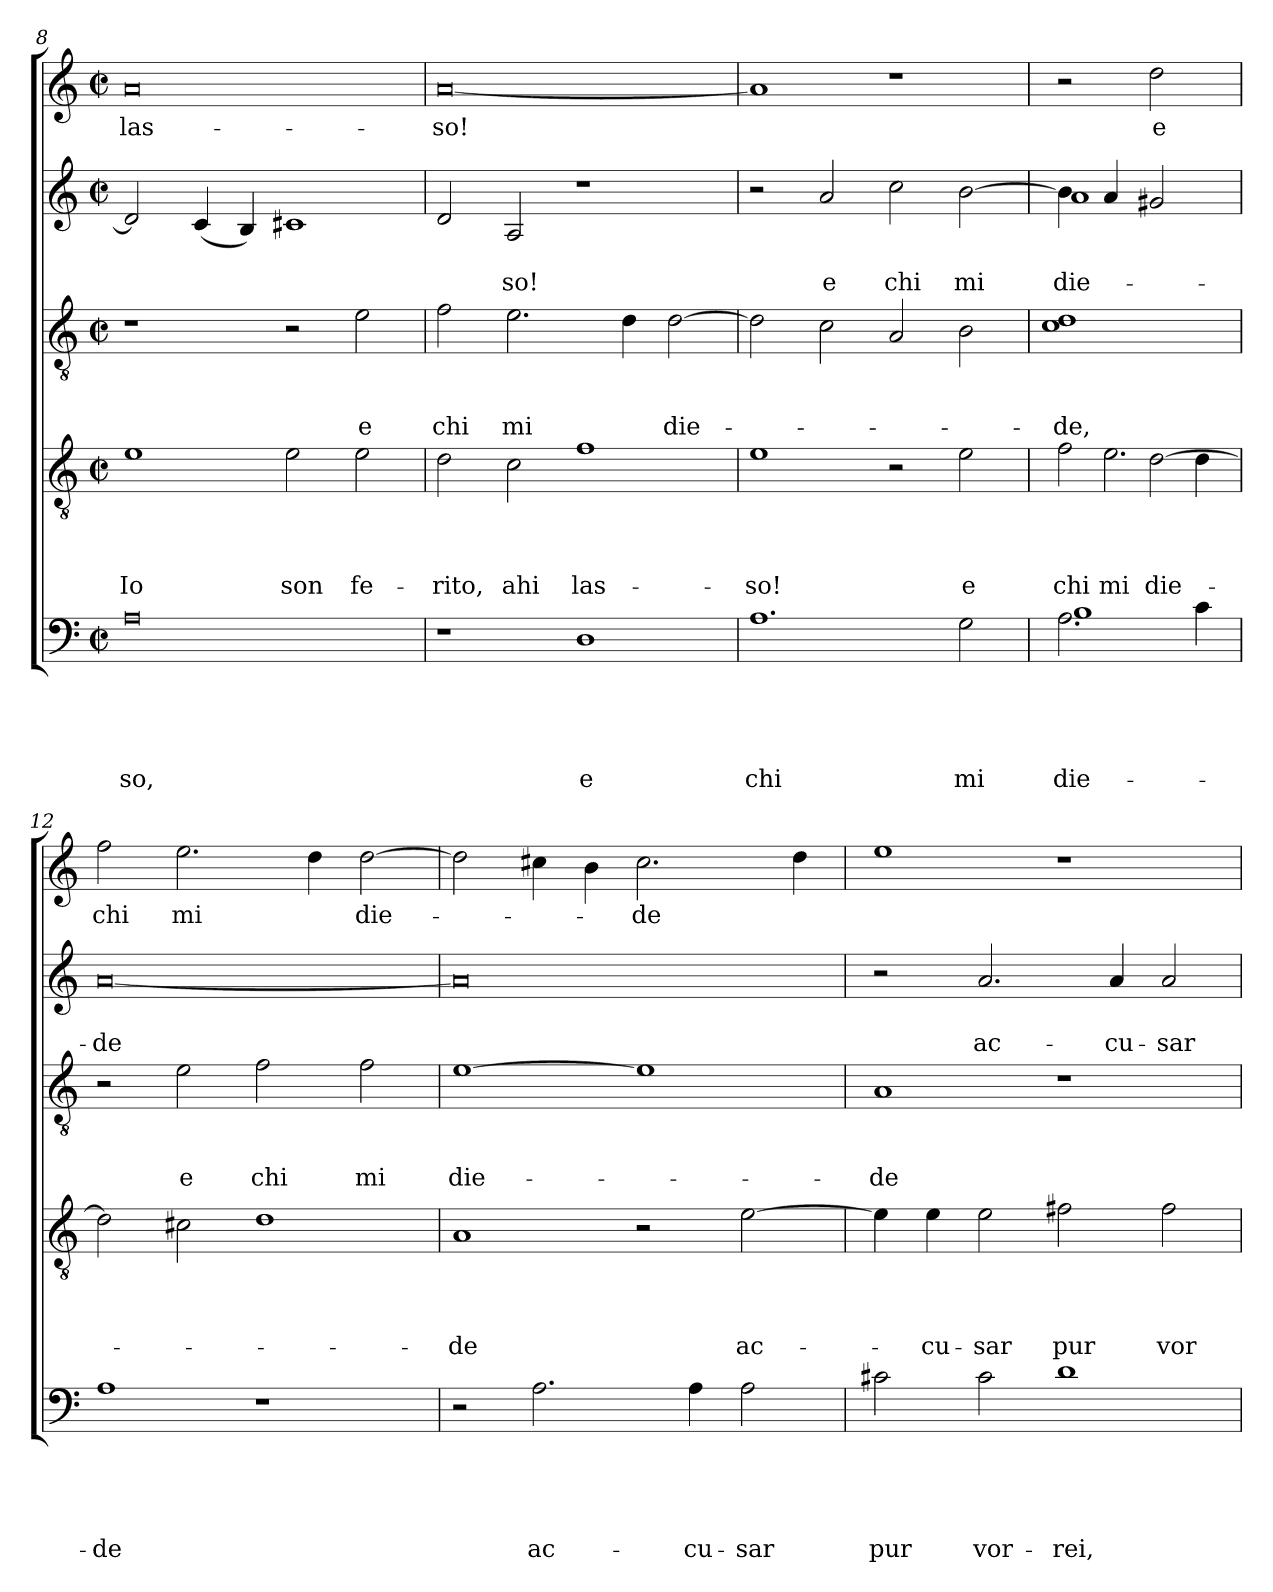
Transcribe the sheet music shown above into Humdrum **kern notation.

**kern	**text	**text	**text	**text	**text	**kern	**text	**text	**text	**text	**kern	**text	**text	**text	**kern	**text	**text	**kern	**text
*part5	*part5	*part5	*part5	*part5	*part5	*part4	*part4	*part4	*part4	*part4	*part3	*part3	*part3	*part3	*part2	*part2	*part2	*part1	*part1
*staff5	*staff5	*staff5	*staff5	*staff5	*staff5	*staff4	*staff4	*staff4	*staff4	*staff4	*staff3	*staff3	*staff3	*staff3	*staff2	*staff2	*staff2	*staff1	*staff1
*clefF4	*	*	*	*	*	*clefGv2	*	*	*	*	*clefGv2	*	*	*	*clefG2	*	*	*clefG2	*
*k[]	*	*	*	*	*	*k[]	*	*	*	*	*k[]	*	*	*	*k[]	*	*	*k[]	*
*C:	*	*	*	*	*	*C:	*	*	*	*	*C:	*	*	*	*C:	*	*	*C:	*
*M2/2	*	*	*	*	*	*M2/2	*	*	*	*	*M2/2	*	*	*	*M2/2	*	*	*M2/2	*
*met(c|)	*	*	*	*	*	*met(c|)	*	*	*	*	*met(c|)	*	*	*	*met(c|)	*	*	*met(c|)	*
=8	=8	=8	=8	=8	=8	=8	=8	=8	=8	=8	=8	=8	=8	=8	=8	=8	=8	=8	=8
!	!	!	!	!	!LO:LY:b	!	!	!	!	!LO:LY:b	!	!	!	!	!	!	!	!	!LO:LY:b
0A	.	.	.	.	-so,	1e	.	.	.	Io	1r	.	.	.	2d/]	.	.	0a	las-
.	.	.	.	.	.	.	.	.	.	.	.	.	.	.	(<4c/	.	.	.	.
.	.	.	.	.	.	.	.	.	.	.	.	.	.	.	4B/)	.	.	.	.
!	!	!	!	!	!	!	!	!	!	!LO:LY:b	!	!	!	!	!	!	!	!	!
.	.	.	.	.	.	2e\	.	.	.	son	2r	.	.	.	1c#X	.	.	.	.
!	!	!	!	!	!	!	!	!	!	!LO:LY:b	!	!	!	!LO:LY:b	!	!	!	!	!
.	.	.	.	.	.	2e\	.	.	.	fe-	2e\	.	.	e	.	.	.	.	.
!!LO:LB:g=z
=9	=9	=9	=9	=9	=9	=9	=9	=9	=9	=9	=9	=9	=9	=9	=9	=9	=9	=9	=9
!	!	!	!	!	!	!	!	!	!	!LO:LY:b	!	!	!	!LO:LY:b	!	!	!	!	!LO:LY:b
1r	.	.	.	.	.	2d\	.	.	.	-ri­to,	2f\	.	.	chi	2d/	.	.	[<0a	-so!
!	!	!	!	!	!	!	!	!	!	!LO:LY:b	!	!	!	!LO:LY:b	!	!	!LO:LY:b	!	!
.	.	.	.	.	.	2c\	.	.	.	ahi	2.e\	.	.	mi	2A/	.	-so!	.	.
!	!	!	!	!	!LO:LY:b:rj	!	!	!	!	!LO:LY:b	!	!	!	!	!	!	!	!	!
1D	.	.	.	.	e	1f	.	.	.	las-	.	.	.	.	1r	.	.	.	.
.	.	.	.	.	.	.	.	.	.	.	4d\	.	.	.	.	.	.	.	.
!	!	!	!	!	!	!	!	!	!	!	!	!	!	!LO:LY:b	!	!	!	!	!
.	.	.	.	.	.	.	.	.	.	.	[>2d\	.	.	die-	.	.	.	.	.
=10	=10	=10	=10	=10	=10	=10	=10	=10	=10	=10	=10	=10	=10	=10	=10	=10	=10	=10	=10
!	!	!	!	!	!LO:LY:b	!	!	!	!	!LO:LY:b	!	!	!	!	!	!	!	!	!
1.A	.	.	.	.	chi	1e	.	.	.	-so!	2d\]	.	.	.	2r	.	.	1a]	.
!	!	!	!	!	!	!	!	!	!	!	!	!	!	!	!	!	!LO:LY:b	!	!
.	.	.	.	.	.	.	.	.	.	.	2c\	.	.	.	2a/	.	e	.	.
!	!	!	!	!	!	!	!	!	!	!	!	!	!	!	!	!	!LO:LY:b	!	!
.	.	.	.	.	.	2r	.	.	.	.	2A/	.	.	.	2cc\	.	chi	1r	.
!	!	!	!	!	!LO:LY:b	!	!	!	!	!LO:LY:b	!	!	!	!	!	!	!LO:LY:b	!	!
2G\	.	.	.	.	mi	2e\	.	.	.	e	2B\	.	.	.	[>2b\	.	mi	.	.
=11	=11	=11	=11	=11	=11	=11	=11	=11	=11	=11	=11	=11	=11	=11	=11	=11	=11	=11	=11
!	!	!	!	!	!LO:LY:b	!	!	!	!	!LO:LY:b	!	!	!	!LO:LY:b	!	!	!LO:LY:b	!	!
*^	*	*	*	*	*	*^	*	*	*	*	*	*	*	*	*^	*	*	*	*
*	*	*	*	*	*	*	*	*^	*	*	*	*	*	*	*	*	*	*	*	*	*	*
2.A\	1B	.	.	.	.	die-	2f\	4ryy	2.ryy	.	.	.	chi	1c 1d	.	.	-de,	4b\]	1a	.	die-	2r	.
!	!	!	!	!	!	!	!	!	!	!	!	!	!LO:LY:b	!	!	!	!	!	!	!	!	!	!
.	.	.	.	.	.	.	.	2.e\	.	.	.	.	-mi	.	.	.	.	4a/	.	.	.	.	.
!	!	!	!	!	!	!	!	!	!	!	!	!	!LO:LY:b	!	!	!	!	!	!	!	!	!	!LO:LY:b
.	.	.	.	.	.	.	[>2d\	.	.	.	.	.	die-	.	.	.	.	2g#/	.	.	.	2dd\	e
4c\	.	.	.	.	.	.	.	.	4d\	.	.	.	.	.	.	.	.	.	.	.	.	.	.
*v	*v	*	*	*	*	*	*	*	*	*	*	*	*	*	*	*	*	*v	*v	*	*	*	*
=12	=12	=12	=12	=12	=12	=12	=12	=12	=12	=12	=12	=12	=12	=12	=12	=12	=12	=12	=12	=12	=12
!	!	!	!	!	!LO:LY:b	!	!	!	!	!	!	!	!	!	!	!	!	!	!LO:LY:b	!	!LO:LY:b
*	*	*	*	*	*	*v	*v	*v	*	*	*	*	*	*	*	*	*	*	*	*	*
1A	.	.	.	.	-de	2d\]	.	.	.	.	2r	.	.	.	[<0a	.	-de	2ff\	chi
!	!	!	!	!	!	!	!	!	!	!	!	!	!	!LO:LY:b	!	!	!	!	!LO:LY:b
.	.	.	.	.	.	2c#\	.	.	.	.	2e\	.	.	e	.	.	.	2.ee\	mi
!	!	!	!	!	!	!	!	!	!	!	!	!	!	!LO:LY:b	!	!	!	!	!
1r	.	.	.	.	.	1d	.	.	.	.	2f\	.	.	chi	.	.	.	.	.
.	.	.	.	.	.	.	.	.	.	.	.	.	.	.	.	.	.	4dd\	.
!	!	!	!	!	!	!	!	!	!	!	!	!	!	!LO:LY:b	!	!	!	!	!LO:LY:b
.	.	.	.	.	.	.	.	.	.	.	2f\	.	.	mi	.	.	.	[>2dd\	die-
=13	=13	=13	=13	=13	=13	=13	=13	=13	=13	=13	=13	=13	=13	=13	=13	=13	=13	=13	=13
!	!	!	!	!	!	!	!	!	!	!LO:LY:b	!	!	!	!LO:LY:b	!	!	!	!	!
2r	.	.	.	.	.	1A	.	.	.	de	[>1e	.	.	die-	0a]	.	.	2dd\]	.
!	!	!	!	!	!LO:LY:b	!	!	!	!	!	!	!	!	!	!	!	!	!	!
2.A\	.	.	.	.	ac-	.	.	.	.	.	.	.	.	.	.	.	.	4cc#\	.
.	.	.	.	.	.	.	.	.	.	.	.	.	.	.	.	.	.	4b\	.
!	!	!	!	!	!	!	!	!	!	!	!	!	!	!	!	!	!	!	!LO:LY:b
.	.	.	.	.	.	2r	.	.	.	.	1e]	.	.	.	.	.	.	2.cc#\	-de
!	!	!	!	!	!LO:LY:b	!	!	!	!	!	!	!	!	!	!	!	!	!	!
4A\	.	.	.	.	-cu-	.	.	.	.	.	.	.	.	.	.	.	.	.	.
!	!	!	!	!	!LO:LY:b:rj	!	!	!	!	!LO:LY:b	!	!	!	!	!	!	!	!	!
2A\	.	.	.	.	-sar	[>2e\	.	.	.	ac-	.	.	.	.	.	.	.	.	.
.	.	.	.	.	.	.	.	.	.	.	.	.	.	.	.	.	.	4dd\	.
=14	=14	=14	=14	=14	=14	=14	=14	=14	=14	=14	=14	=14	=14	=14	=14	=14	=14	=14	=14
!	!	!	!	!	!LO:LY:b	!	!	!	!	!	!	!	!	!LO:LY:b	!	!	!	!	!
2c#X\	.	.	.	.	pur	4e\]	.	.	.	.	1A	.	.	-de	2r	.	.	1ee	.
!	!	!	!	!	!	!	!	!	!	!LO:LY:b	!	!	!	!	!	!	!	!	!
.	.	.	.	.	.	4e\	.	.	.	-cu-	.	.	.	.	.	.	.	.	.
!	!	!	!	!	!LO:LY:b	!	!	!	!	!LO:LY:b:rj	!	!	!	!	!	!	!LO:LY:b	!	!
2c#\	.	.	.	.	vor-	2e\	.	.	.	-sar	.	.	.	.	2.a/	.	ac-	.	.
!	!	!	!	!	!LO:LY:b	!	!	!	!	!LO:LY:b	!	!	!	!	!	!	!	!	!
1d	.	.	.	.	-rei,	2f#X\	.	.	.	pur	1r	.	.	.	.	.	.	1r	.
!	!	!	!	!	!	!	!	!	!	!	!	!	!	!	!	!	!LO:LY:b	!	!
.	.	.	.	.	.	.	.	.	.	.	.	.	.	.	4a/	.	-cu-	.	.
!	!	!	!	!	!	!	!	!	!	!LO:LY:b	!	!	!	!	!	!	!LO:LY:b:rj	!	!
.	.	.	.	.	.	2f#\	.	.	.	vor-	.	.	.	.	2a/	.	-sar	.	.
=	=	=	=	=	=	=	=	=	=	=	=	=	=	=	=	=	=	=	=
*-	*-	*-	*-	*-	*-	*-	*-	*-	*-	*-	*-	*-	*-	*-	*-	*-	*-	*-	*-
